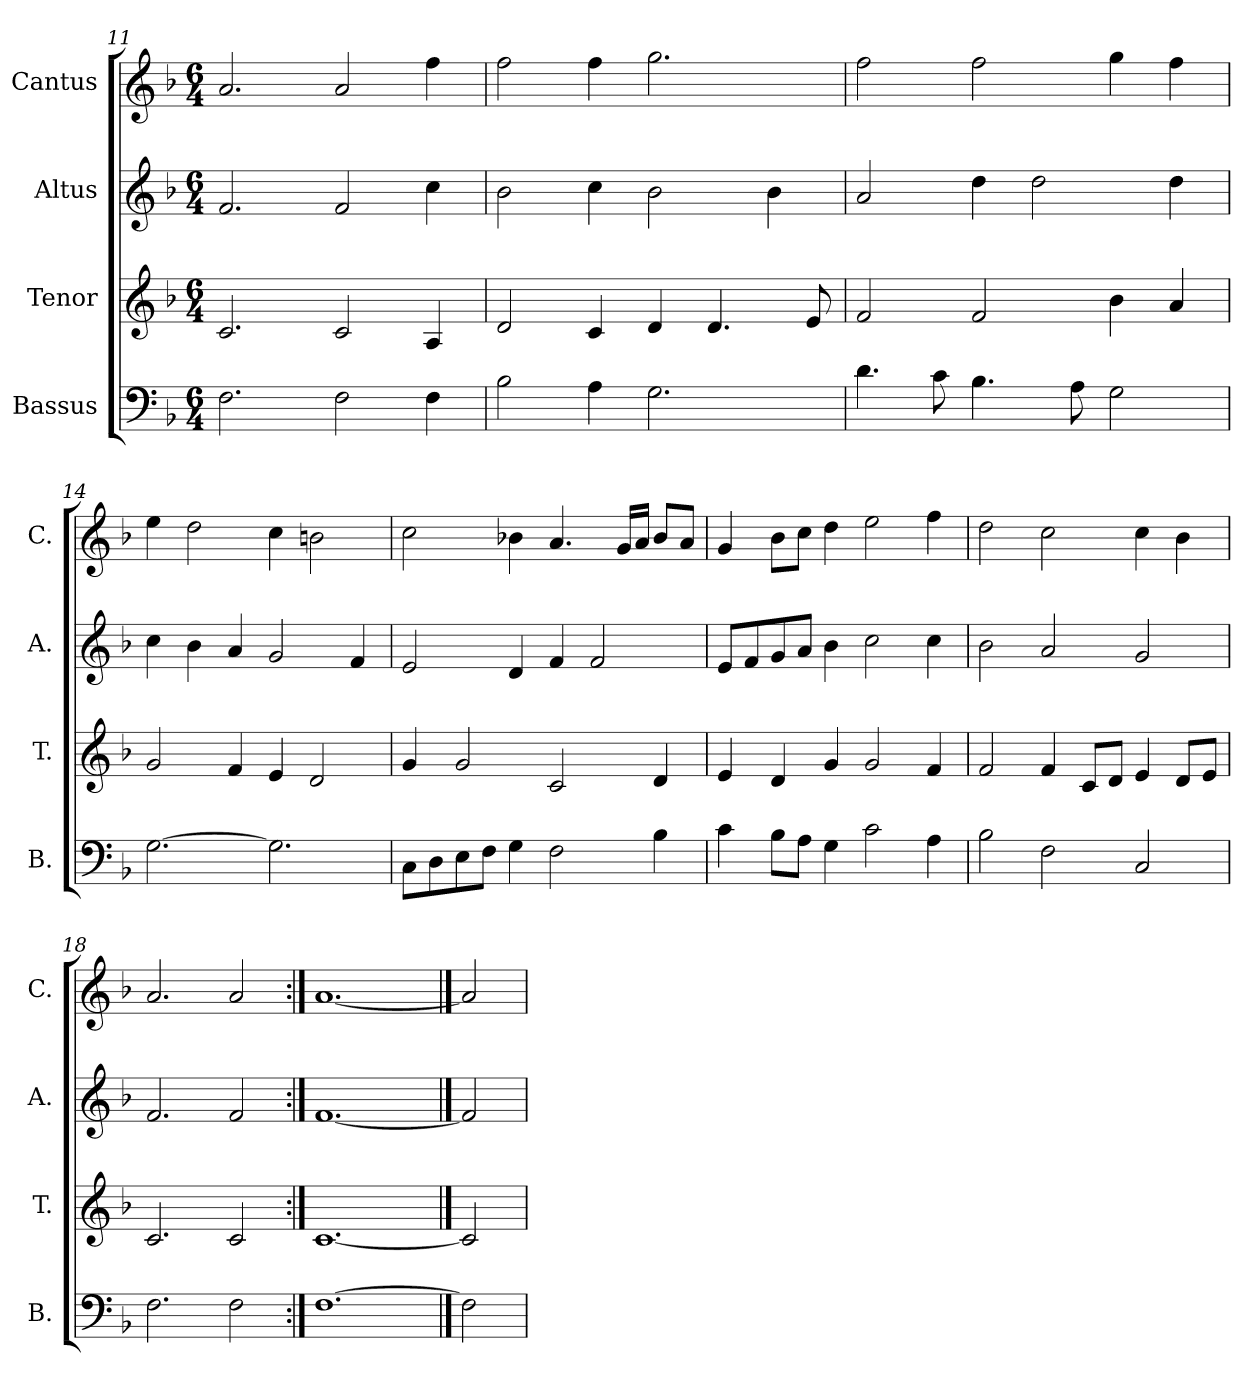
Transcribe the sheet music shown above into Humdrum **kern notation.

**kern	**kern	**kern	**kern
*part4	*part3	*part2	*part1
*staff4	*staff3	*staff2	*staff1
*I"Bassus	*I"Tenor	*I"Altus	*I"Cantus
*I'B.	*I'T.	*I'A.	*I'C.
*clefF4	*clefG2	*clefG2	*clefG2
*k[b-]	*k[b-]	*k[b-]	*k[b-]
*F:	*F:	*F:	*F:
*M6/4	*M6/4	*M6/4	*M6/4
=11	=11	=11	=11
2.F\	2.c/	2.f/	2.a/
2F\	2c/	2f/	2a/
4F\	4A/	4cc\	4ff\
=12	=12	=12	=12
2B-\	2d/	2b-\	2ff\
4A\	4c/	4cc\	4ff\
2.G\	4d/	2b-\	2.gg\
.	4.d/	.	.
.	.	4b-\	.
.	8e/	.	.
=13	=13	=13	=13
4.d\	2f/	2a/	2ff\
8c\	.	.	.
4.B-\	2f/	4dd\	2ff\
.	.	2dd\	.
8A\	.	.	.
2G\	4b-\	.	4gg\
.	4a/	4dd\	4ff\
=14	=14	=14	=14
[2.G\	2g/	4cc\	4ee\
.	.	4b-\	2dd\
.	4f/	4a/	.
2.G\]	4e/	2g/	4cc\
.	2d/	.	2bn\
.	.	4f/	.
!!LO:LB:g=z
=15	=15	=15	=15
8C\L	4g/	2e/	2cc\
8D\	.	.	.
8E\	2g/	.	.
8F\J	.	.	.
4G\	.	4d/	4b-X\
2F\	2c/	4f/	4.a/
.	.	2f/	.
.	.	.	16g/LL
.	.	.	16a/JJ
4B-\	4d/	.	8b-/L
.	.	.	8a/J
=16	=16	=16	=16
4c\	4e/	8e/L	4g/
.	.	8f/	.
8B-\L	4d/	8g/	8b-\L
8A\J	.	8a/J	8cc\J
4G\	4g/	4b-\	4dd\
2c\	2g/	2cc\	2ee\
4A\	4f/	4cc\	4ff\
=17	=17	=17	=17
2B-\	2f/	2b-\	2dd\
2F\	4f/	2a/	2cc\
.	8c/L	.	.
.	8d/J	.	.
2C/	4e/	2g/	4cc\
.	8d/L	.	4b-\
.	8e/J	.	.
=18	=18	=18	=18
2.F\	2.c/	2.f/	2.a/
2F\	2c/	2f/	2a/
=19:|!	=19:|!	=19:|!	=19:|!
[1.F\	[1.c/	[1.f/	[1.a/
==20	==20	==20	==20
2F\]	2c/]	2f/]	2a/]
=	=	=	=
*-	*-	*-	*-
